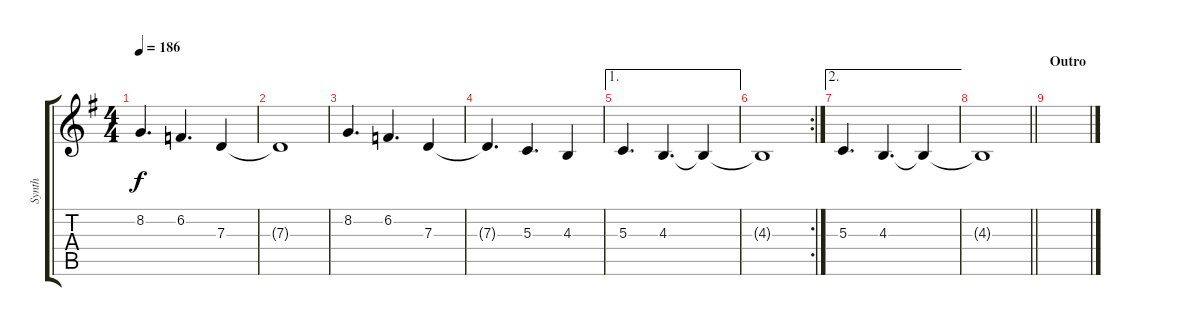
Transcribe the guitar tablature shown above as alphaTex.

\track ("Synth" "Synth") {instrument synthstrings1}
\staff {score tabs}
\tuning (E4 B3 G3 D3 A2 E2) {hide}
\ts (4 4)
\tempo 186
\clef g2
\ks g
8.2.4{d dy f} 6.2.4{d} 7.3.4 |
7.3{t}.1 |
8.2.4{d} 6.2.4{d} 7.3.4 |
7.3{t}.4{d} 5.3.4{d} 4.3.4 |
\ae 1
5.3.4{d} 4.3.4{d} 4.3{t}.4 |
\rc 2
4.3{t}.1 |
\ae 2
5.3.4{d} 4.3.4{d} 4.3{t}.4 |
\barLineRight lightlight
4.3{t}.1 |
\section ("" "Outro")
